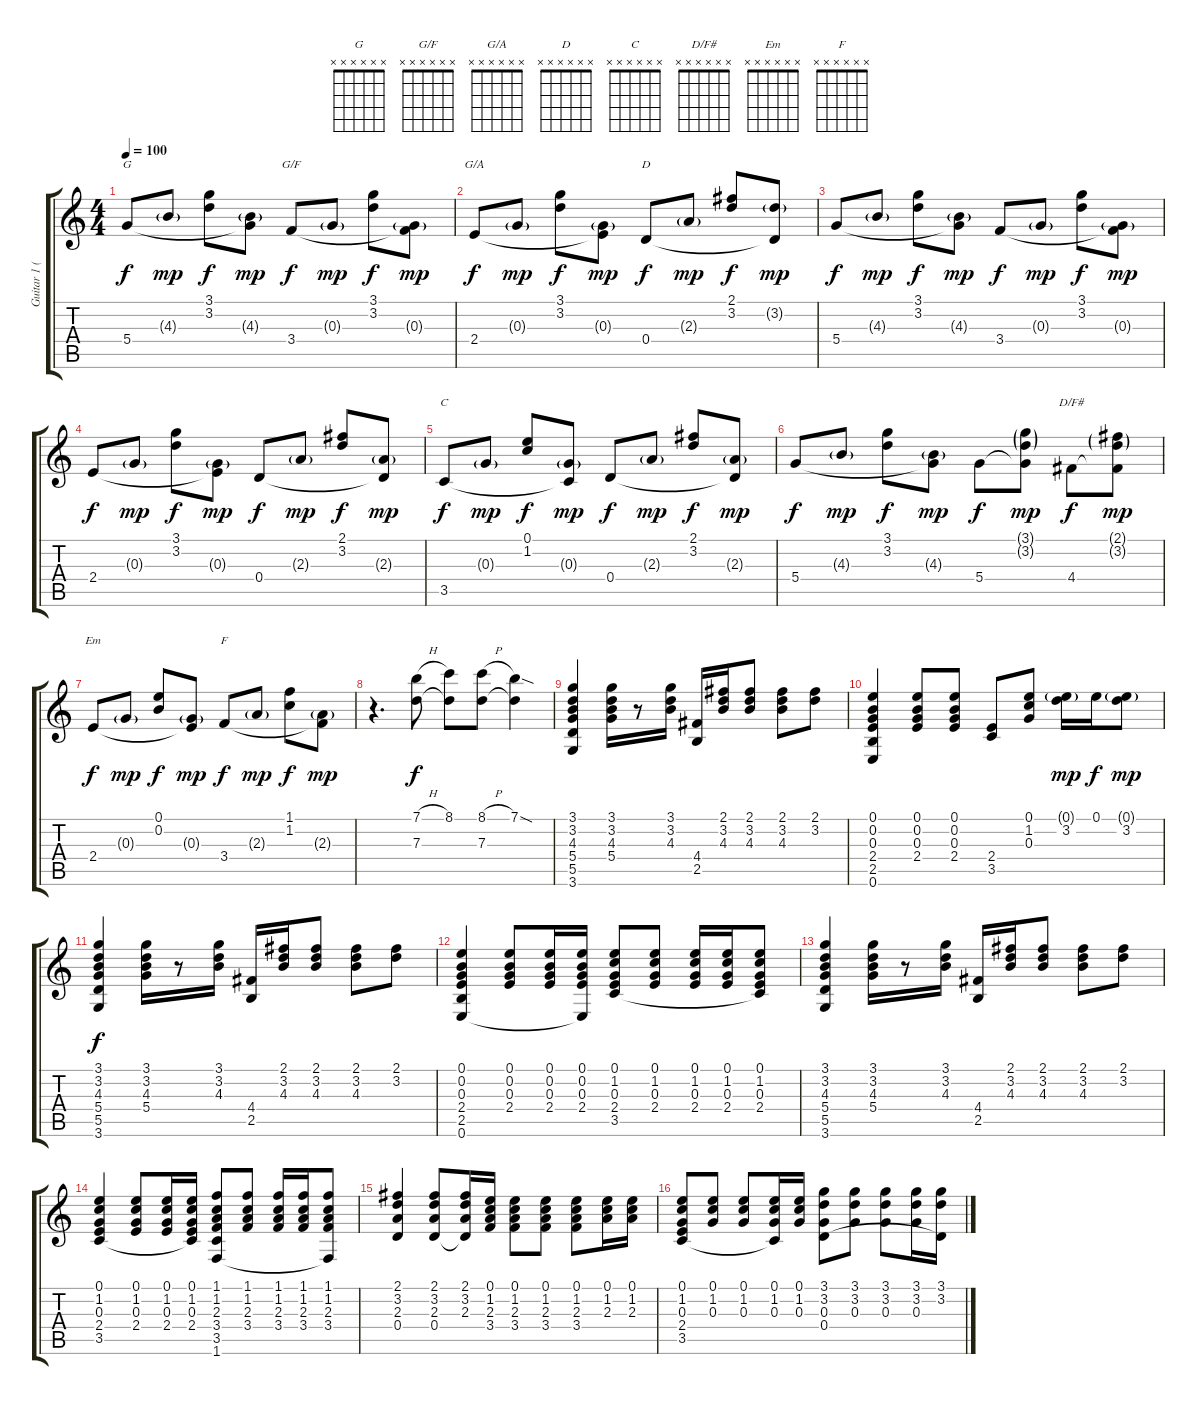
\track ("Guitar 1 (steel)" "Guitar 1 (") {instrument acousticguitarsteel}
\staff {score tabs}
\tuning (E4 B3 G3 D3 A2 E2) {hide}
\chord ("G" x x x x x x)
\chord ("G/F" x x x x x x)
\chord ("G/A" x x x x x x)
\chord ("D" x x x x x x)
\chord ("C" x x x x x x)
\chord ("D/F#" x x x x x x)
\chord ("Em" x x x x x x)
\chord ("F" x x x x x x)
\ts (4 4)
\tempo 100
\clef g2
\ks c
5.4.8{ch "G" dy f volume 16 balance 8} 4.3{g}.8{dy mp} (3.1 3.2).8{dy f} (4.3{g} 5.4{t}).8{dy mp} 3.4.8{ch "G/F" dy f} 0.3{g}.8{dy mp} (3.1 3.2).8{dy f} (0.3{g} 3.4{t}).8{dy mp} |
2.4.8{ch "G/A" dy f} 0.3{g}.8{dy mp} (3.1 3.2).8{dy f} (0.3{g} 2.4{t}).8{dy mp} 0.4.8{ch "D" dy f} 2.3{g}.8{dy mp} (2.1 3.2).8{dy f} (3.2{g} 0.4{t}).8{dy mp} |
5.4.8{dy f} 4.3{g}.8{dy mp} (3.1 3.2).8{dy f} (4.3{g} 5.4{t}).8{dy mp} 3.4.8{dy f} 0.3{g}.8{dy mp} (3.1 3.2).8{dy f} (0.3{g} 3.4{t}).8{dy mp} |
2.4.8{dy f} 0.3{g}.8{dy mp} (3.1 3.2).8{dy f} (0.3{g} 2.4{t}).8{dy mp} 0.4.8{dy f} 2.3{g}.8{dy mp} (2.1 3.2).8{dy f} (2.3{g} 0.4{t}).8{dy mp} |
3.5.8{ch "C" dy f} 0.3{g}.8{dy mp} (0.1 1.2).8{dy f} (0.3{g} 3.5{t}).8{dy mp} 0.4.8{dy f} 2.3{g}.8{dy mp} (2.1 3.2).8{dy f} (2.3{g} 0.4{t}).8{dy mp} |
5.4.8{dy f} 4.3{g}.8{dy mp} (3.1 3.2).8{dy f} (4.3{g} 5.4{t}).8{dy mp} 5.4.8{dy f} (3.1{g} 3.2{g} 5.4{t}).8{dy mp} 4.4.8{ch "D/F#" dy f} (2.1{g} 3.2{g} 4.4{t}).8{dy mp} |
2.4.8{ch "Em" dy f} 0.3{g}.8{dy mp} (0.1 0.2).8{dy f} (0.3{g} 2.4{t}).8{dy mp} 3.4.8{ch "F" dy f} 2.3{g}.8{dy mp} (1.1 1.2).8{dy f} (2.3{g} 3.4{t}).8{dy mp} |
r.4{d} (7.1{h} 7.3).8{dy f} (8.1 7.3{t}).8 (8.1{h} 7.3).8 (7.1{sod} 7.3{t}).4 |
(3.1 3.2 4.3 5.4 5.5 3.6).4{volume 9 balance 3} (3.1 3.2 4.3 5.4).16 r.8 (3.1 3.2 4.3).16 (4.4 2.5).16 (2.1 3.2 4.3).16 (2.1 3.2 4.3).8 (2.1 3.2 4.3).8 (2.1 3.2).8 |
(0.1 0.2 0.3 2.4 2.5 0.6).4 (0.1 0.2 0.3 2.4).8 (0.1 0.2 0.3 2.4).8 (2.4 3.5).8 (0.1 1.2 0.3).8 (0.1{g} 3.2).16{dy mp} 0.1.16{dy f} (0.1{g} 3.2).8{dy mp} |
(3.1 3.2 4.3 5.4 5.5 3.6).4{dy f} (3.1 3.2 4.3 5.4).16 r.8 (3.1 3.2 4.3).16 (4.4 2.5).16 (2.1 3.2 4.3).16 (2.1 3.2 4.3).8 (2.1 3.2 4.3).8 (2.1 3.2).8 |
(0.1 0.2 0.3 2.4 2.5 0.6).4 (0.1 0.2 0.3 2.4).8 (0.1 0.2 0.3 2.4).16 (0.1 0.2 0.3 2.4 0.6{t}).16 (0.1 1.2 0.3 2.4 3.5).8 (0.1 1.2 0.3 2.4).8 (0.1 1.2 0.3 2.4).16 (0.1 1.2 0.3 2.4).16 (0.1 1.2 0.3 2.4 3.5{t}).8 |
(3.1 3.2 4.3 5.4 5.5 3.6).4 (3.1 3.2 4.3 5.4).16 r.8 (3.1 3.2 4.3).16 (4.4 2.5).16 (2.1 3.2 4.3).16 (2.1 3.2 4.3).8 (2.1 3.2 4.3).8 (2.1 3.2).8 |
(0.1 1.2 0.3 2.4 3.5).4 (0.1 1.2 0.3 2.4).8 (0.1 1.2 0.3 2.4).16 (0.1 1.2 0.3 2.4 3.5{t}).16 (1.1 1.2 2.3 3.4 3.5 1.6).8 (1.1 1.2 2.3 3.4).8 (1.1 1.2 2.3 3.4).16 (1.1 1.2 2.3 3.4).16 (1.1 1.2 2.3 3.4 1.6{t}).8 |
(2.1 3.2 2.3 0.4).4 (2.1 3.2 2.3 0.4).8 (2.1 3.2 2.3 0.4{t}).16 (0.1 1.2 2.3 3.4).16 (0.1 1.2 2.3 3.4).8 (0.1 1.2 2.3 3.4).8 (0.1 1.2 2.3 3.4).8 (0.1 1.2 2.3).16 (0.1 1.2 2.3).16 |
(0.1 1.2 0.3 2.4 3.5).8 (0.1 1.2 0.3).8 (0.1 1.2 0.3).8 (0.1 1.2 0.3 3.5{t}).16 (0.1 1.2 0.3).16 (3.1 3.2 0.3 0.4).8 (3.1 3.2 0.3).8 (3.1 3.2 0.3).8 (3.1 3.2 0.3).16 (3.1 3.2 0.4{t}).16
